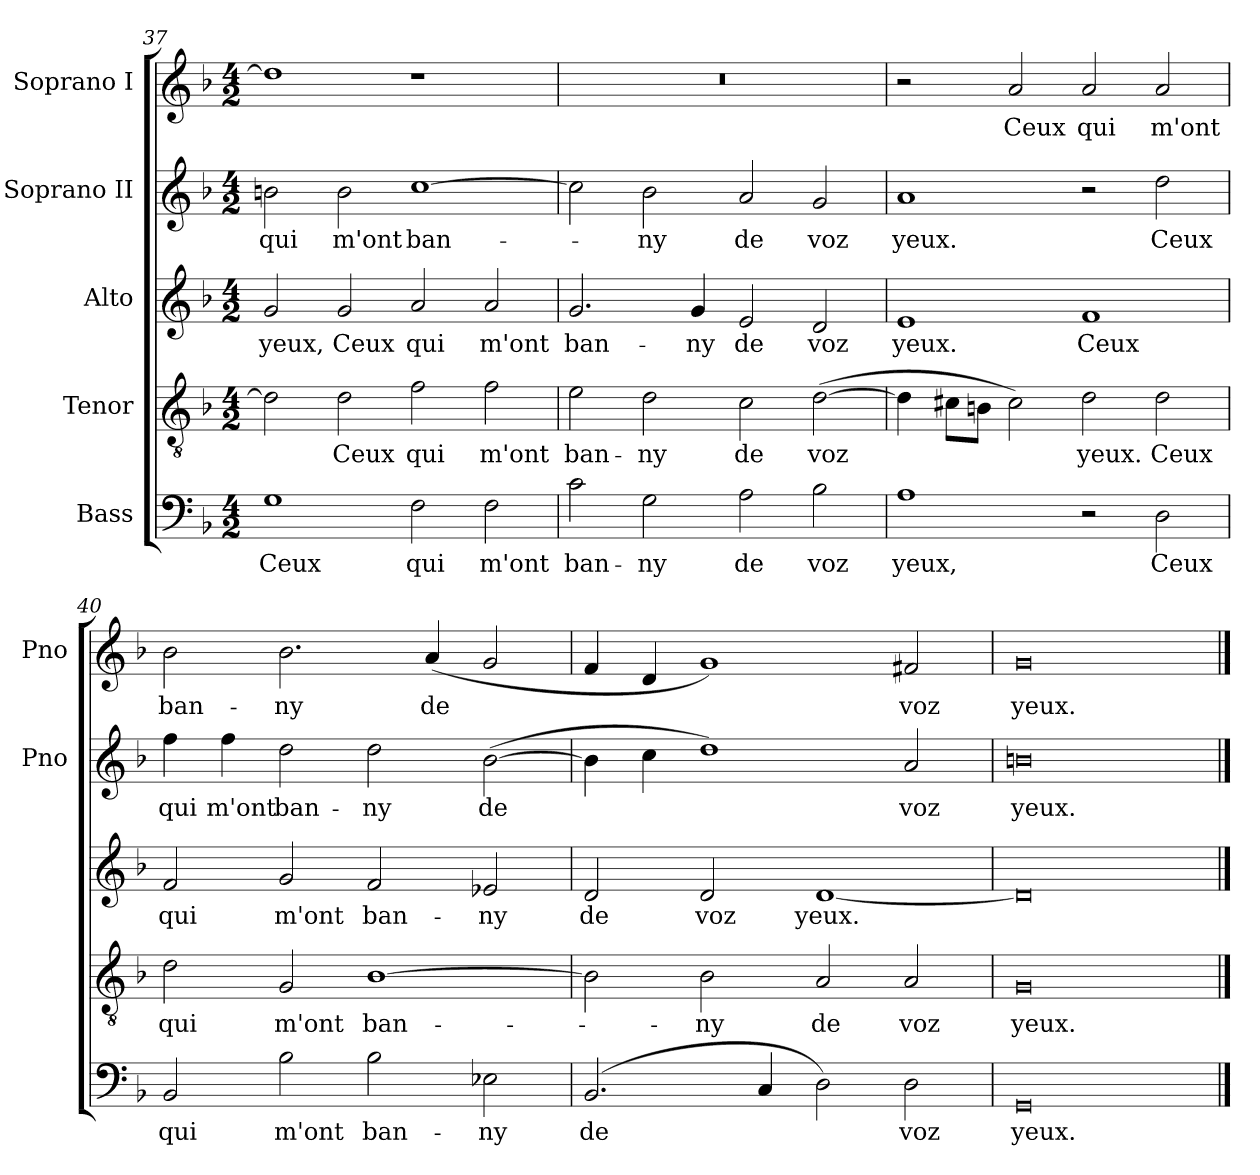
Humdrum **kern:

**kern	**text	**kern	**text	**kern	**text	**kern	**text	**kern	**text
*part5	*part5	*part4	*part4	*part3	*part3	*part2	*part2	*part1	*part1
*staff5	*staff5	*staff4	*staff4	*staff3	*staff3	*staff2	*staff2	*staff1	*staff1
*I"Bass	*	*I"Tenor	*	*I"Alto	*	*I"Soprano II	*	*I"Soprano I	*
*	*	*	*	*	*	*I'Pno	*	*I'Pno	*
*clefF4	*	*clefGv2	*	*clefG2	*	*clefG2	*	*clefG2	*
*k[b-]	*	*k[b-]	*	*k[b-]	*	*k[b-]	*	*k[b-]	*
*F:	*	*F:	*	*F:	*	*F:	*	*F:	*
*M4/2	*	*M4/2	*	*M4/2	*	*M4/2	*	*M4/2	*
=37	=37	=37	=37	=37	=37	=37	=37	=37	=37
1G	Ceux	2d\]	.	2g/	yeux,	2bn\	qui	1dd]	.
.	.	2d\	Ceux	2g/	Ceux	2b\	m'ont	.	.
2F\	qui	2f\	qui	2a/	qui	[1cc	ban-	1r	.
2F\	m'ont	2f\	m'ont	2a/	m'ont	.	.	.	.
!!LO:LB:g=z
=38	=38	=38	=38	=38	=38	=38	=38	=38	=38
2c\	ban-	2e\	ban-	2.g/	ban-	2cc\]	.	0r	.
2G\	-ny	2d\	-ny	.	.	2b-\	-ny	.	.
.	.	.	.	4g/	-ny	.	.	.	.
2A\	de	2c\	de	2e/	de	2a/	de	.	.
2B-\	voz	([2d\	voz	2d/	voz	2g/	voz	.	.
=39	=39	=39	=39	=39	=39	=39	=39	=39	=39
1A	yeux,	4d\]	.	1e	yeux.	1a	yeux.	2r	.
.	.	8c#X\L	.	.	.	.	.	.	.
.	.	8Bn\J	.	.	.	.	.	.	.
.	.	2c#\)	.	.	.	.	.	2a/	Ceux
2r	.	2d\	yeux.	1f	Ceux	2r	.	2a/	qui
2D\	Ceux	2d\	Ceux	.	.	2dd\	Ceux	2a/	m'ont
=40	=40	=40	=40	=40	=40	=40	=40	=40	=40
2BB-/	qui	2d\	qui	2f/	qui	4ff\	qui	2b-\	ban-
.	.	.	.	.	.	4ff\	m'ont	.	.
2B-\	m'ont	2G/	m'ont	2g/	m'ont	2dd\	ban-	2.b-\	-ny
2B-\	ban-	[1B-	ban-	2f/	ban-	2dd\	-ny	.	.
.	.	.	.	.	.	.	.	(4a/	de
2E-X\	-ny	.	.	2e-X/	-ny	([2b-\	de	2g/	.
=41	=41	=41	=41	=41	=41	=41	=41	=41	=41
(2.BB-/	de	2B-\]	.	2d/	de	4b-\]	.	4f/	.
.	.	.	.	.	.	4cc\	.	4d/	.
.	.	2B-\	-ny	2d/	voz	1dd)	.	1g)	.
4C/	.	.	.	.	.	.	.	.	.
2D\)	.	2A/	de	[1d	yeux.	.	.	.	.
2D\	voz	2A/	voz	.	.	2a/	voz	2f#X/	voz
=42	=42	=42	=42	=42	=42	=42	=42	=42	=42
0GG	yeux.	0G	yeux.	0d]	.	0bn	yeux.	0g	yeux.
==	==	==	==	==	==	==	==	==	==
*-	*-	*-	*-	*-	*-	*-	*-	*-	*-
